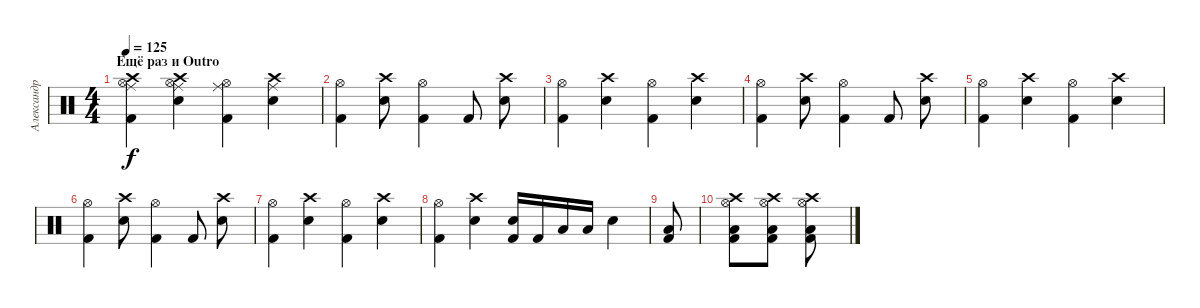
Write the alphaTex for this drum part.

\track ("Александр Манякин" "Александр ") {instrument percussion}
\staff {score}
\articulation defaults
\ts (4 4)
\section ("" "Ещё раз и Outro")
\tempo 125
\clef neutral
\ks c
("Crash high (hit)" "Kick (hit) 2" "Hi-Hat (open)" "Ride (middle)").4{dy f} ("Hi-Hat (open)" "Snare (hit) 2" "Crash high (hit)" "Ride (middle)").4 ("Hi-Hat (open)" "Kick (hit) 2" "Ride (middle)").4 ("Ride (middle)" "Snare (hit) 2" "Crash high (hit)").4 |
("Kick (hit) 2" "Hi-Hat (open)").4 ("Snare (hit) 2" "Crash high (hit)").8 ("Kick (hit) 2" "Hi-Hat (open)").4 "Kick (hit) 2".8 ("Snare (hit) 2" "Crash high (hit)").8 |
("Kick (hit) 2" "Hi-Hat (open)").4 ("Snare (hit) 2" "Crash high (hit)").4 ("Kick (hit) 2" "Hi-Hat (open)").4 ("Snare (hit) 2" "Crash high (hit)").4 |
("Kick (hit) 2" "Hi-Hat (open)").4 ("Snare (hit) 2" "Crash high (hit)").8 ("Kick (hit) 2" "Hi-Hat (open)").4 "Kick (hit) 2".8 ("Snare (hit) 2" "Crash high (hit)").8 |
("Kick (hit) 2" "Hi-Hat (open)").4 ("Snare (hit) 2" "Crash high (hit)").4 ("Kick (hit) 2" "Hi-Hat (open)").4 ("Snare (hit) 2" "Crash high (hit)").4 |
("Kick (hit) 2" "Hi-Hat (open)").4 ("Snare (hit) 2" "Crash high (hit)").8 ("Kick (hit) 2" "Hi-Hat (open)").4 "Kick (hit) 2".8 ("Snare (hit) 2" "Crash high (hit)").8 |
("Kick (hit) 2" "Hi-Hat (open)").4 ("Snare (hit) 2" "Crash high (hit)").4 ("Kick (hit) 2" "Hi-Hat (open)").4 ("Snare (hit) 2" "Crash high (hit)").4 |
("Kick (hit) 2" "Hi-Hat (open)").4 ("Snare (hit) 2" "Crash high (hit)").4 ("Kick (hit) 2" "Snare (hit) 2").16 "Kick (hit) 2".16 "Low Floor Tom (hit)".16 "Low Floor Tom (hit)".16 "Snare (hit) 2".4 |
("Low Floor Tom (hit)" "Kick (hit) 2").8{volume 16} |
("Crash high (hit)" "Low Floor Tom (hit)" "Kick (hit) 2" "Hi-Hat (open)").8{volume 14} ("Crash high (hit)" "Low Floor Tom (hit)" "Kick (hit) 2" "Hi-Hat (open)").8 ("Crash high (hit)" "Low Floor Tom (hit)" "Kick (hit) 2" "Hi-Hat (open)").8
